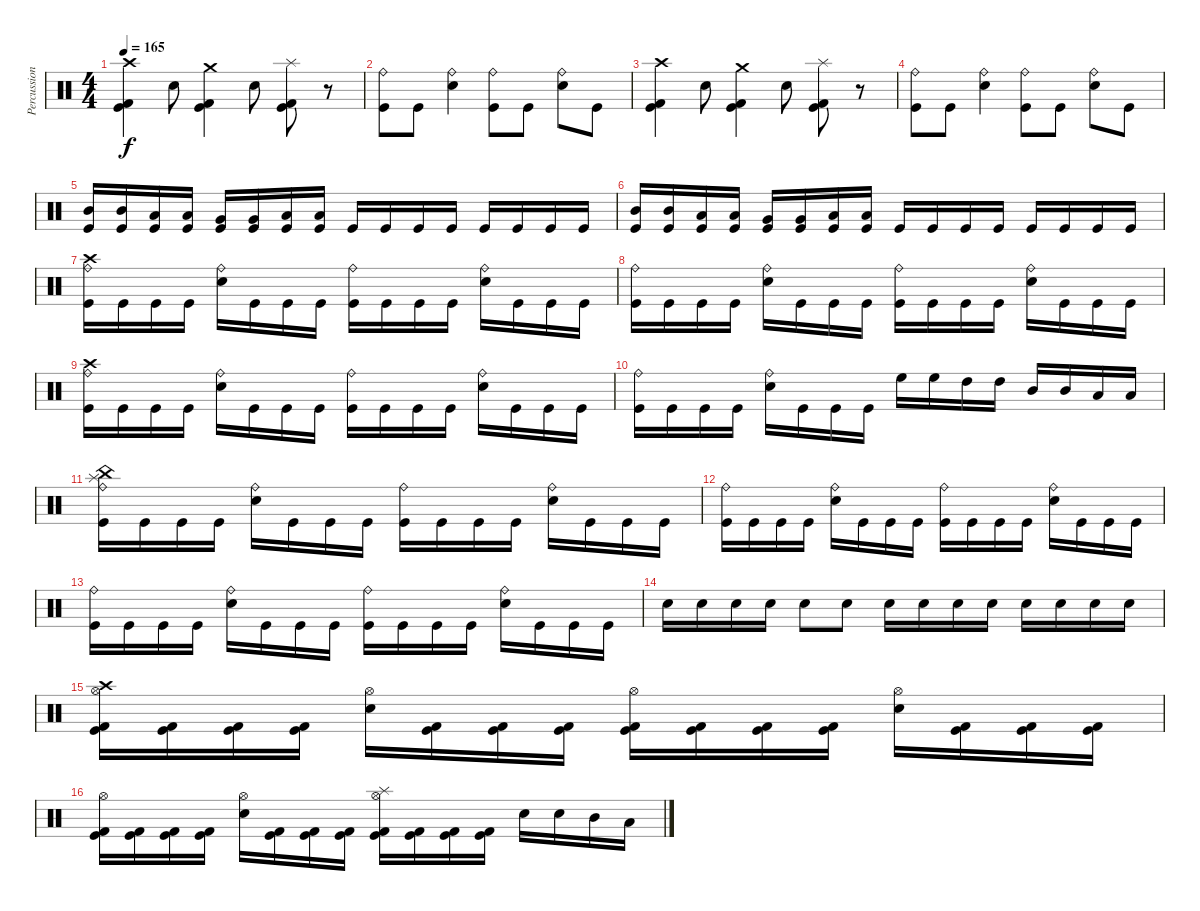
\track ("Percussion" "Percussion") {instrument percussion}
\staff {score}
\articulation defaults
\ts (4 4)
\tempo 165
\clef neutral
\ks c
("Crash high (hit)" "Kick (hit)" "Kick (hit) 2").4{dy f} "Electric Snare (hit)".8 ("Crash medium (hit)" "Kick (hit)" "Kick (hit) 2").4 "Electric Snare (hit)".8 ("Splash (hit)" "Kick (hit) 2" "Kick (hit)").8 r.8 |
("Ride (bell)" "Kick (hit)").8 "Kick (hit)".8 ("Ride (bell)" "Electric Snare (hit)").4 ("Ride (bell)" "Kick (hit)").8 "Kick (hit)".8 ("Ride (bell)" "Electric Snare (hit)").8 "Kick (hit)".8 |
("Crash high (hit)" "Kick (hit)" "Kick (hit) 2").4 "Electric Snare (hit)".8 ("Crash medium (hit)" "Kick (hit)" "Kick (hit) 2").4 "Electric Snare (hit)".8 ("Splash (hit)" "Kick (hit) 2" "Kick (hit)").8 r.8 |
("Ride (bell)" "Kick (hit)").8 "Kick (hit)".8 ("Ride (bell)" "Electric Snare (hit)").4 ("Ride (bell)" "Kick (hit)").8 "Kick (hit)".8 ("Ride (bell)" "Electric Snare (hit)").8 "Kick (hit)".8 |
("Mid Tom (hit)" "Kick (hit)").16 ("Mid Tom (hit)" "Kick (hit)").16 ("Low Tom (hit)" "Kick (hit)").16 ("Low Tom (hit)" "Kick (hit)").16 ("Very Low Tom (hit)" "Kick (hit)").16 ("Very Low Tom (hit)" "Kick (hit)").16 ("Low Floor Tom (hit)" "Kick (hit)").16 ("Low Floor Tom (hit)" "Kick (hit)").16 "Kick (hit)".16 "Kick (hit)".16 "Kick (hit)".16 "Kick (hit)".16 "Kick (hit)".16 "Kick (hit)".16 "Kick (hit)".16 "Kick (hit)".16 |
("Mid Tom (hit)" "Kick (hit)").16 ("Mid Tom (hit)" "Kick (hit)").16 ("Low Tom (hit)" "Kick (hit)").16 ("Low Tom (hit)" "Kick (hit)").16 ("Very Low Tom (hit)" "Kick (hit)").16 ("Very Low Tom (hit)" "Kick (hit)").16 ("Low Floor Tom (hit)" "Kick (hit)").16 ("Low Floor Tom (hit)" "Kick (hit)").16 "Kick (hit)".16 "Kick (hit)".16 "Kick (hit)".16 "Kick (hit)".16 "Kick (hit)".16 "Kick (hit)".16 "Kick (hit)".16 "Kick (hit)".16 |
("Crash high (hit)" "Ride (bell)" "Kick (hit)").16 "Kick (hit)".16 "Kick (hit)".16 "Kick (hit)".16 ("Ride (bell)" "Electric Snare (hit)").16 "Kick (hit)".16 "Kick (hit)".16 "Kick (hit)".16 ("Ride (bell)" "Kick (hit)").16 "Kick (hit)".16 "Kick (hit)".16 "Kick (hit)".16 ("Ride (bell)" "Electric Snare (hit)").16 "Kick (hit)".16 "Kick (hit)".16 "Kick (hit)".16 |
("Ride (bell)" "Kick (hit)").16 "Kick (hit)".16 "Kick (hit)".16 "Kick (hit)".16 ("Ride (bell)" "Electric Snare (hit)").16 "Kick (hit)".16 "Kick (hit)".16 "Kick (hit)".16 ("Ride (bell)" "Kick (hit)").16 "Kick (hit)".16 "Kick (hit)".16 "Kick (hit)".16 ("Ride (bell)" "Electric Snare (hit)").16 "Kick (hit)".16 "Kick (hit)".16 "Kick (hit)".16 |
("Crash high (hit)" "Ride (bell)" "Kick (hit)").16 "Kick (hit)".16 "Kick (hit)".16 "Kick (hit)".16 ("Ride (bell)" "Electric Snare (hit)").16 "Kick (hit)".16 "Kick (hit)".16 "Kick (hit)".16 ("Ride (bell)" "Kick (hit)").16 "Kick (hit)".16 "Kick (hit)".16 "Kick (hit)".16 ("Ride (bell)" "Electric Snare (hit)").16 "Kick (hit)".16 "Kick (hit)".16 "Kick (hit)".16 |
("Ride (bell)" "Kick (hit)").16 "Kick (hit)".16 "Kick (hit)".16 "Kick (hit)".16 ("Ride (bell)" "Electric Snare (hit)").16 "Kick (hit)".16 "Kick (hit)".16 "Kick (hit)".16 "High Floor Tom (hit)".16 "High Floor Tom (hit)".16 "High Tom (hit)".16 "High Tom (hit)".16 "Mid Tom (hit)".16 "Mid Tom (hit)".16 "Low Tom (hit)".16 "Low Tom (hit)".16 |
("Splash (hit)" "China (hit)" "Ride (bell)" "Kick (hit)").16 "Kick (hit)".16 "Kick (hit)".16 "Kick (hit)".16 ("Ride (bell)" "Electric Snare (hit)").16 "Kick (hit)".16 "Kick (hit)".16 "Kick (hit)".16 ("Ride (bell)" "Kick (hit)").16 "Kick (hit)".16 "Kick (hit)".16 "Kick (hit)".16 ("Ride (bell)" "Electric Snare (hit)").16 "Kick (hit)".16 "Kick (hit)".16 "Kick (hit)".16 |
("Ride (bell)" "Kick (hit)").16 "Kick (hit)".16 "Kick (hit)".16 "Kick (hit)".16 ("Ride (bell)" "Electric Snare (hit)").16 "Kick (hit)".16 "Kick (hit)".16 "Kick (hit)".16 ("Ride (bell)" "Kick (hit)").16 "Kick (hit)".16 "Kick (hit)".16 "Kick (hit)".16 ("Ride (bell)" "Electric Snare (hit)").16 "Kick (hit)".16 "Kick (hit)".16 "Kick (hit)".16 |
("Ride (bell)" "Kick (hit)").16 "Kick (hit)".16 "Kick (hit)".16 "Kick (hit)".16 ("Ride (bell)" "Electric Snare (hit)").16 "Kick (hit)".16 "Kick (hit)".16 "Kick (hit)".16 ("Ride (bell)" "Kick (hit)").16 "Kick (hit)".16 "Kick (hit)".16 "Kick (hit)".16 ("Ride (bell)" "Electric Snare (hit)").16 "Kick (hit)".16 "Kick (hit)".16 "Kick (hit)".16 |
"Electric Snare (hit)".16 "Electric Snare (hit)".16 "Electric Snare (hit)".16 "Electric Snare (hit)".16 "Electric Snare (hit)".8 "Electric Snare (hit)".8 "Electric Snare (hit)".16 "Electric Snare (hit)".16 "Electric Snare (hit)".16 "Electric Snare (hit)".16 "Electric Snare (hit)".16 "Electric Snare (hit)".16 "Electric Snare (hit)".16 "Electric Snare (hit)".16 |
("Crash high (hit)" "Hi-Hat (open)" "Kick (hit) 2" "Kick (hit)").16 ("Kick (hit) 2" "Kick (hit)").16 ("Kick (hit) 2" "Kick (hit)").16 ("Kick (hit) 2" "Kick (hit)").16 ("Hi-Hat (open)" "Electric Snare (hit)").16 ("Kick (hit) 2" "Kick (hit)").16 ("Kick (hit) 2" "Kick (hit)").16 ("Kick (hit) 2" "Kick (hit)").16 ("Hi-Hat (open)" "Kick (hit) 2" "Kick (hit)").16 ("Kick (hit) 2" "Kick (hit)").16 ("Kick (hit) 2" "Kick (hit)").16 ("Kick (hit) 2" "Kick (hit)").16 ("Hi-Hat (open)" "Electric Snare (hit)").16 ("Kick (hit) 2" "Kick (hit)").16 ("Kick (hit) 2" "Kick (hit)").16 ("Kick (hit) 2" "Kick (hit)").16 |
("Hi-Hat (open)" "Kick (hit) 2" "Kick (hit)").16 ("Kick (hit) 2" "Kick (hit)").16 ("Kick (hit) 2" "Kick (hit)").16 ("Kick (hit) 2" "Kick (hit)").16 ("Hi-Hat (open)" "Electric Snare (hit)").16 ("Kick (hit) 2" "Kick (hit)").16 ("Kick (hit) 2" "Kick (hit)").16 ("Kick (hit) 2" "Kick (hit)").16 ("Splash (hit)" "Hi-Hat (open)" "Kick (hit) 2" "Kick (hit)").16 ("Kick (hit) 2" "Kick (hit)").16 ("Kick (hit) 2" "Kick (hit)").16 ("Kick (hit) 2" "Kick (hit)").16 "Electric Snare (hit)".16 "Electric Snare (hit)".16 "Mid Tom (hit)".16 "Low Tom (hit)".16
